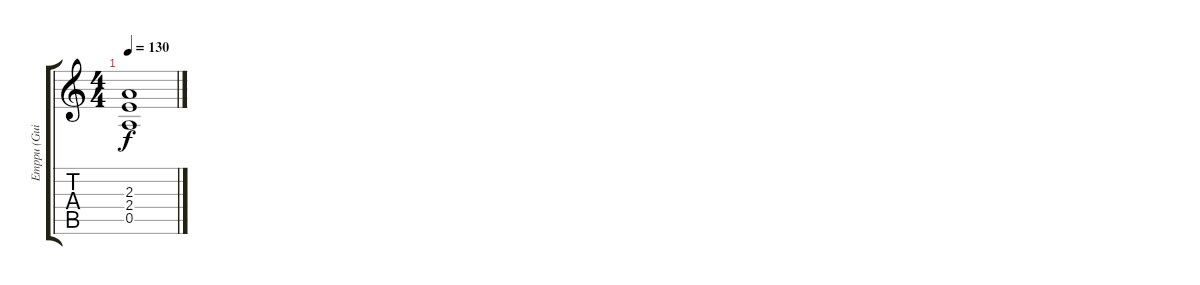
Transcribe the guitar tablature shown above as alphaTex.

\track ("Emppu (Guitar)" "Emppu (Gui") {instrument distortionguitar}
\staff {score tabs}
\tuning (E4 B3 G3 D3 A2 E2) {hide}
\ts (4 4)
\tempo 130
\clef g2
\ks c
(2.3 2.4 0.5).1{dy f}
